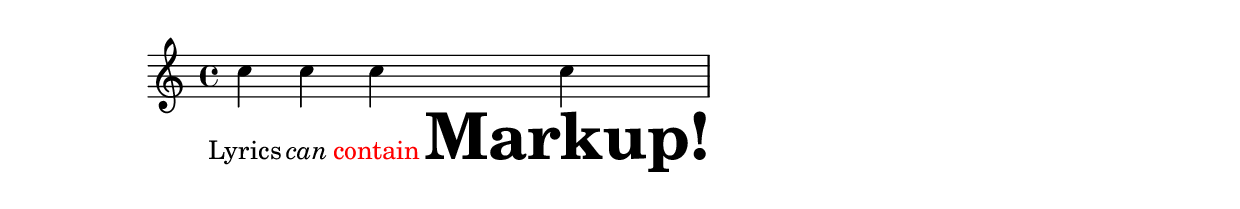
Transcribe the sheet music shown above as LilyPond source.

%% DO NOT EDIT this file manually; it is automatically
%% generated from LSR http://lsr.dsi.unimi.it
%% Make any changes in LSR itself, or in Documentation/snippets/new/ ,
%% and then run scripts/auxiliar/makelsr.py
%%
%% This file is in the public domain.
\version "2.14.0"

\header {
  lsrtags = "text, vocal-music"

%%%    Translation of GIT committish: f86f00c1a8de0f034ba48506de2801c074bd5422
  texidocde = "
Textbeschriftungsmodus kann eingesetzt werden, um individuelle Silben im Gesangstext
zu formatieren.

"
  doctitlede = "Silben im Gesangstext formatieren"

%%  Translation of GIT committish: d9d1da30361a0bcaea1ae058eb1bc8dd3a5b2e4c
  texidocfr = "
Le mode markup permet d'individualiser la mise en forme de certaines syllabes.

"
  doctitlefr = "Mise en forme individuelle de syllabes"

  texidoc = "
Markup mode may be used to format individual syllables in lyrics.

"
  doctitle = "Formatting lyrics syllables"
} % begin verbatim

mel = \relative c'' { c4 c c c }
lyr = \lyricmode {
  Lyrics \markup { \italic can } \markup { \with-color #red contain }
  \markup { \fontsize #8 \bold Markup! }
}

<<
  \new Voice = melody \mel
  \new Lyrics \lyricsto melody \lyr
>>
